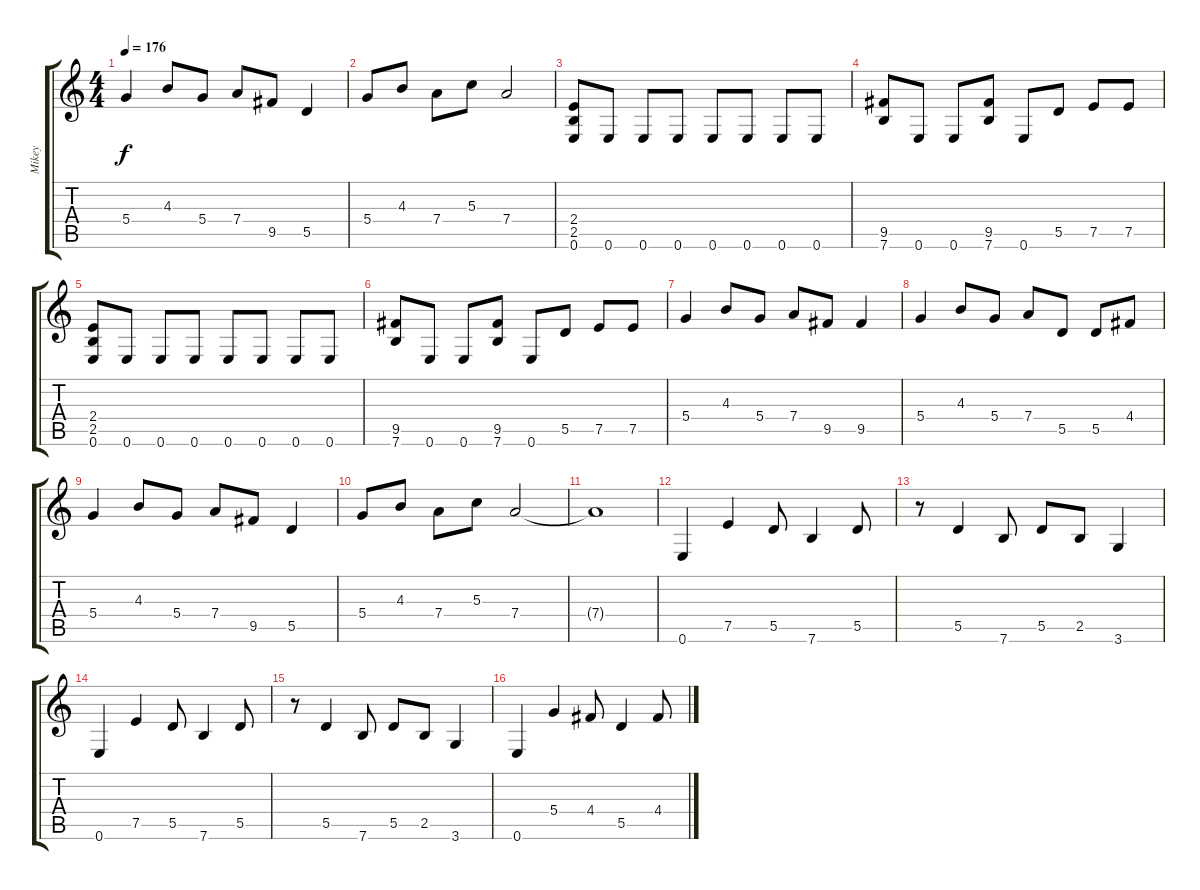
\track ("Mikey" "Mikey") {instrument overdrivenguitar}
\staff {score tabs}
\tuning (E4 B3 G3 D3 A2 E2) {hide}
\ts (4 4)
\tempo 176
\clef g2
\ks c
5.4.4{dy f} 4.3.8 5.4.8 7.4.8 9.5.8 5.5.4 |
5.4.8 4.3.8 7.4.8 5.3.8 7.4.2 |
(2.4 2.5 0.6).8 0.6.8 0.6.8 0.6.8 0.6.8 0.6.8 0.6.8 0.6.8 |
(9.5 7.6).8 0.6.8 0.6.8 (9.5 7.6).8 0.6.8 5.5.8 7.5.8 7.5.8 |
(2.4 2.5 0.6).8 0.6.8 0.6.8 0.6.8 0.6.8 0.6.8 0.6.8 0.6.8 |
(9.5 7.6).8 0.6.8 0.6.8 (9.5 7.6).8 0.6.8 5.5.8 7.5.8 7.5.8 |
5.4.4 4.3.8 5.4.8 7.4.8 9.5.8 9.5.4 |
5.4.4 4.3.8 5.4.8 7.4.8 5.5.8 5.5.8 4.4.8 |
5.4.4 4.3.8 5.4.8 7.4.8 9.5.8 5.5.4 |
5.4.8 4.3.8 7.4.8 5.3.8 7.4.2 |
7.4{t}.1 |
0.6.4 7.5.4 5.5.8 7.6.4 5.5.8 |
r.8 5.5.4 7.6.8 5.5.8 2.5.8 3.6.4 |
0.6.4 7.5.4 5.5.8 7.6.4 5.5.8 |
r.8 5.5.4 7.6.8 5.5.8 2.5.8 3.6.4 |
0.6.4 5.4.4 4.4.8 5.5.4 4.4.8
